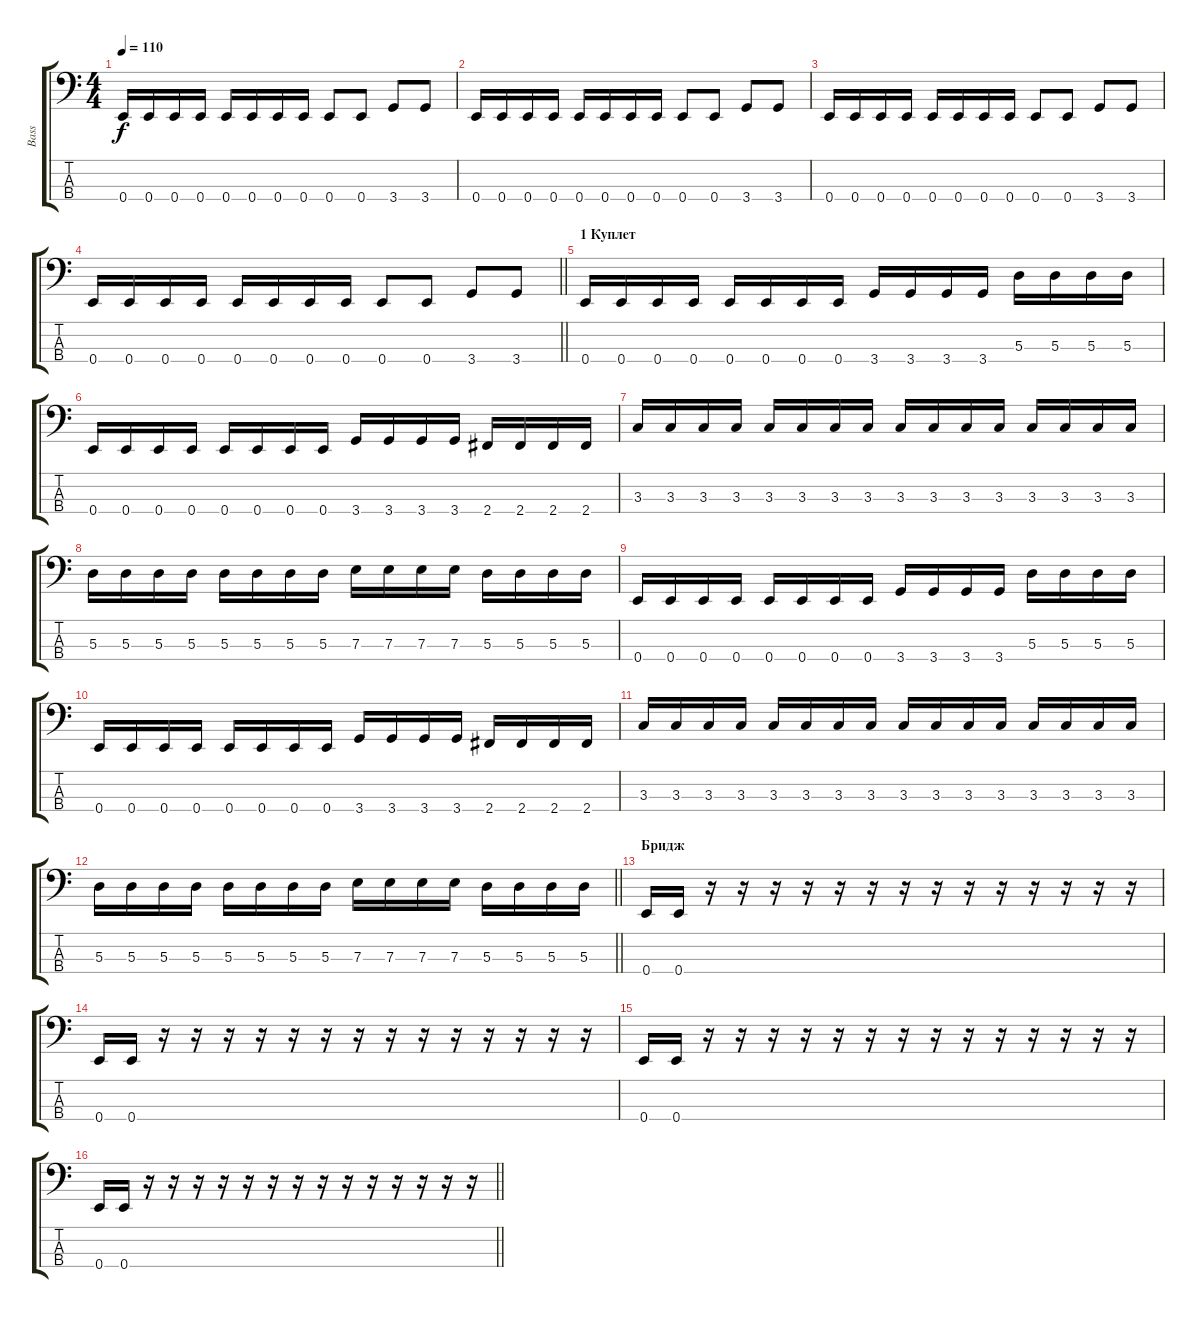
\track ("Bass" "Bass") {instrument slapbass1}
\staff {score tabs}
\tuning (G2 D2 A1 E1) {hide}
\ts (4 4)
\section ("" "")
\tempo 110
\clef f4
\ks c
0.4.16{dy f} 0.4.16 0.4.16 0.4.16 0.4.16 0.4.16 0.4.16 0.4.16 0.4.8 0.4.8 3.4.8 3.4.8 |
0.4.16 0.4.16 0.4.16 0.4.16 0.4.16 0.4.16 0.4.16 0.4.16 0.4.8 0.4.8 3.4.8 3.4.8 |
0.4.16 0.4.16 0.4.16 0.4.16 0.4.16 0.4.16 0.4.16 0.4.16 0.4.8 0.4.8 3.4.8 3.4.8 |
\barLineRight lightlight
0.4.16 0.4.16 0.4.16 0.4.16 0.4.16 0.4.16 0.4.16 0.4.16 0.4.8 0.4.8 3.4.8 3.4.8 |
\section ("" "1 Куплет")
0.4.16 0.4.16 0.4.16 0.4.16 0.4.16 0.4.16 0.4.16 0.4.16 3.4.16 3.4.16 3.4.16 3.4.16 5.3.16 5.3.16 5.3.16 5.3.16 |
0.4.16 0.4.16 0.4.16 0.4.16 0.4.16 0.4.16 0.4.16 0.4.16 3.4.16 3.4.16 3.4.16 3.4.16 2.4.16 2.4.16 2.4.16 2.4.16 |
3.3.16 3.3.16 3.3.16 3.3.16 3.3.16 3.3.16 3.3.16 3.3.16 3.3.16 3.3.16 3.3.16 3.3.16 3.3.16 3.3.16 3.3.16 3.3.16 |
5.3.16 5.3.16 5.3.16 5.3.16 5.3.16 5.3.16 5.3.16 5.3.16 7.3.16 7.3.16 7.3.16 7.3.16 5.3.16 5.3.16 5.3.16 5.3.16 |
0.4.16 0.4.16 0.4.16 0.4.16 0.4.16 0.4.16 0.4.16 0.4.16 3.4.16 3.4.16 3.4.16 3.4.16 5.3.16 5.3.16 5.3.16 5.3.16 |
0.4.16 0.4.16 0.4.16 0.4.16 0.4.16 0.4.16 0.4.16 0.4.16 3.4.16 3.4.16 3.4.16 3.4.16 2.4.16 2.4.16 2.4.16 2.4.16 |
3.3.16 3.3.16 3.3.16 3.3.16 3.3.16 3.3.16 3.3.16 3.3.16 3.3.16 3.3.16 3.3.16 3.3.16 3.3.16 3.3.16 3.3.16 3.3.16 |
\barLineRight lightlight
5.3.16 5.3.16 5.3.16 5.3.16 5.3.16 5.3.16 5.3.16 5.3.16 7.3.16 7.3.16 7.3.16 7.3.16 5.3.16 5.3.16 5.3.16 5.3.16 |
\section ("" "Бридж")
0.4.16 0.4.16 r.16 r.16 r.16 r.16 r.16 r.16 r.16 r.16 r.16 r.16 r.16 r.16 r.16 r.16 |
0.4.16 0.4.16 r.16 r.16 r.16 r.16 r.16 r.16 r.16 r.16 r.16 r.16 r.16 r.16 r.16 r.16 |
0.4.16 0.4.16 r.16 r.16 r.16 r.16 r.16 r.16 r.16 r.16 r.16 r.16 r.16 r.16 r.16 r.16 |
\barLineRight lightlight
0.4.16 0.4.16 r.16 r.16 r.16 r.16 r.16 r.16 r.16 r.16 r.16 r.16 r.16 r.16 r.16 r.16
